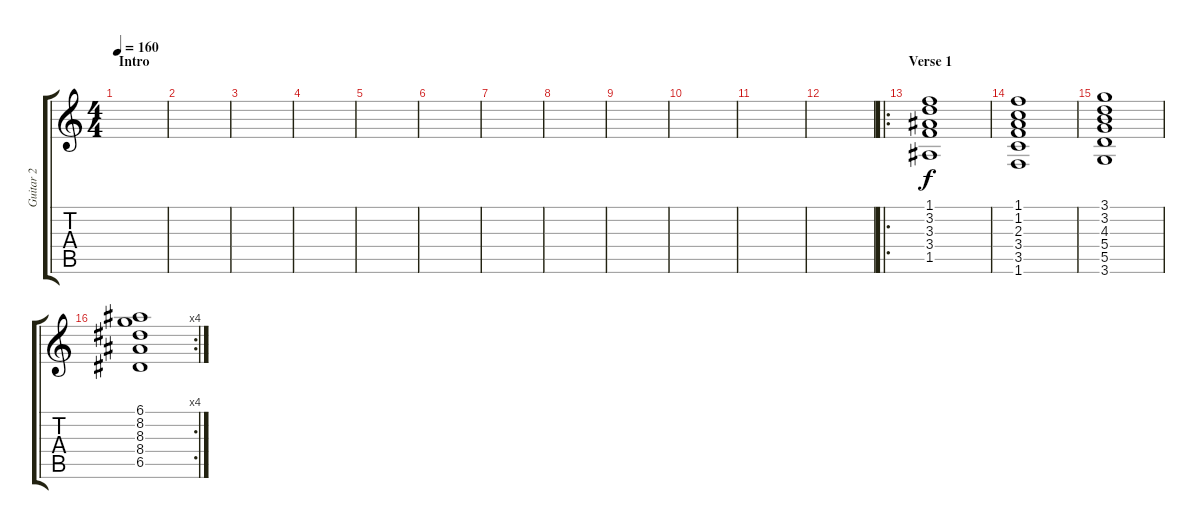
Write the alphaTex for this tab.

\track ("Guitar 2" "Guitar 2") {instrument electricguitarjazz}
\staff {score tabs}
\tuning (E4 B3 G3 D3 A2 E2) {hide}
\ts (4 4)
\section ("" "Intro")
\tempo 160
\clef g2
\ks c
|
|
|
|
|
|
|
|
|
|
|
|
\ro
\section ("" "Verse 1")
(1.1 3.2 3.3 3.4 1.5).1 |
(1.1 1.2 2.3 3.4 3.5 1.6).1 |
(3.1 3.2 4.3 5.4 5.5 3.6).1 |
\rc 4
(6.1 8.2 8.3 8.4 6.5).1
